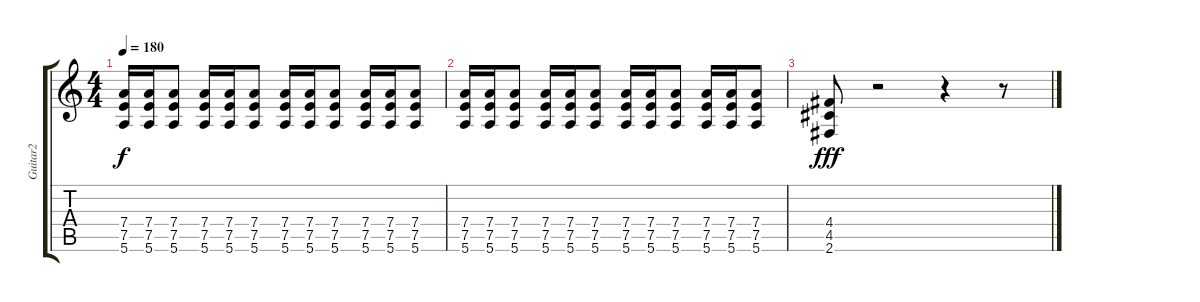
\track ("Guitar2" "Guitar2") {instrument overdrivenguitar}
\staff {score tabs}
\tuning (E4 B3 G3 D3 A2 E2) {hide}
\ts (4 4)
\tempo 180
\clef g2
\ks c
(7.4 7.5 5.6).16{dy f} (7.4 7.5 5.6).16 (7.4 7.5 5.6).8 (7.4 7.5 5.6).16 (7.4 7.5 5.6).16 (7.4 7.5 5.6).8 (7.4 7.5 5.6).16 (7.4 7.5 5.6).16 (7.4 7.5 5.6).8 (7.4 7.5 5.6).16 (7.4 7.5 5.6).16 (7.4 7.5 5.6).8 |
(7.4 7.5 5.6).16 (7.4 7.5 5.6).16 (7.4 7.5 5.6).8 (7.4 7.5 5.6).16 (7.4 7.5 5.6).16 (7.4 7.5 5.6).8 (7.4 7.5 5.6).16 (7.4 7.5 5.6).16 (7.4 7.5 5.6).8 (7.4 7.5 5.6).16 (7.4 7.5 5.6).16 (7.4 7.5 5.6).8 |
(4.4 4.5 2.6).8{dy fff} r.2 r.4 r.8
